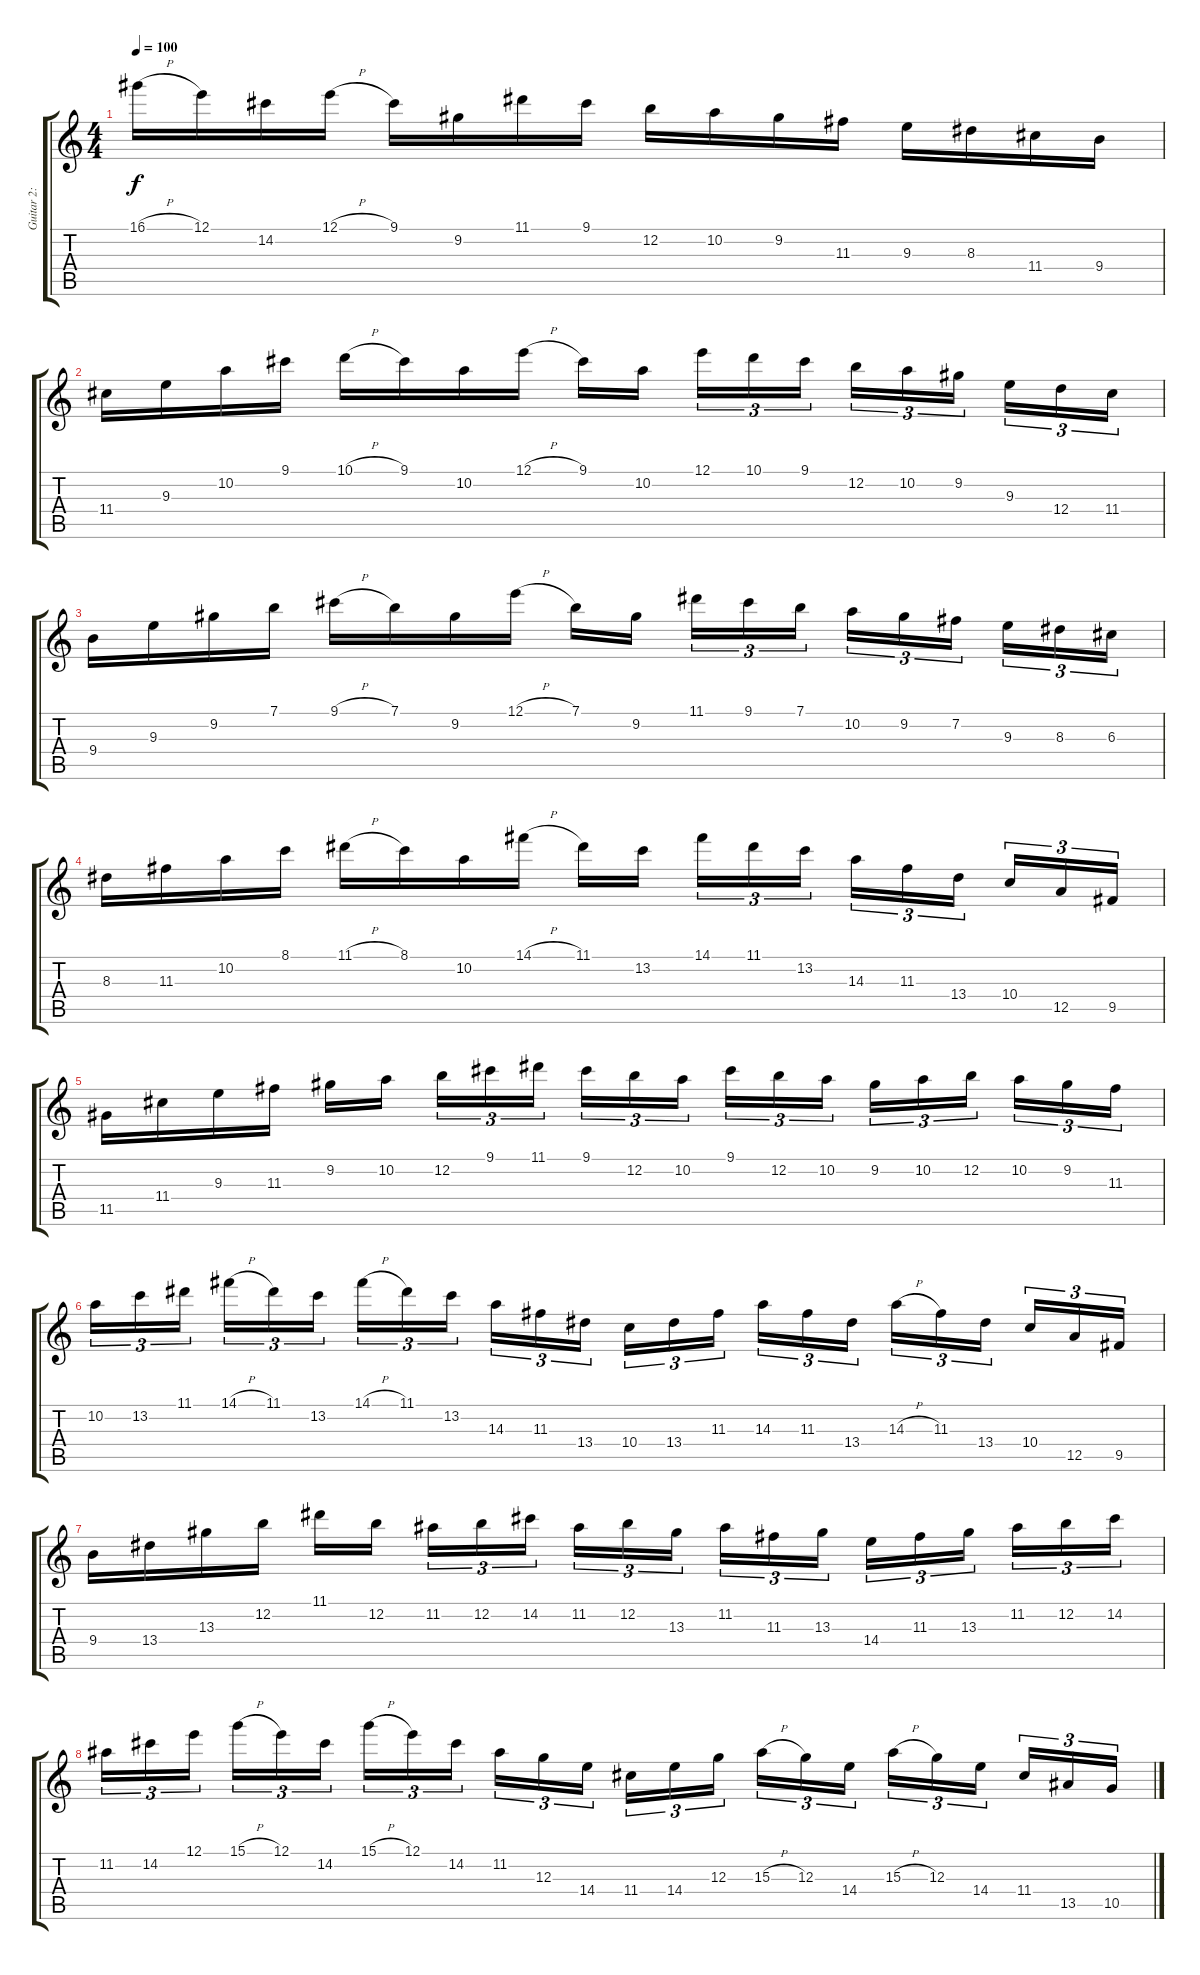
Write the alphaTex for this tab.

\track ("Guitar 2: arpeggios" "Guitar 2: ") {instrument electricguitarjazz}
\staff {score tabs}
\tuning (E4 B3 G3 D3 A2 E2) {hide}
\ts (4 4)
\tempo 100
\clef g2
\ks c
16.1{h}.16{dy f} 12.1.16 14.2.16 12.1{h}.16 9.1.16 9.2.16 11.1.16 9.1.16 12.2.16 10.2.16 9.2.16 11.3.16 9.3.16 8.3.16 11.4.16 9.4.16 |
11.4.16 9.3.16 10.2.16 9.1.16 10.1{h}.16 9.1.16 10.2.16 12.1{h}.16 9.1.16 10.2.16{beam splitsecondary} 12.1.16{tu (3 2)} 10.1.16{tu (3 2)} 9.1.16{tu (3 2)} 12.2.16{tu (3 2)} 10.2.16{tu (3 2)} 9.2.16{tu (3 2) beam splitsecondary} 9.3.16{tu (3 2)} 12.4.16{tu (3 2)} 11.4.16{tu (3 2)} |
9.4.16 9.3.16 9.2.16 7.1.16 9.1{h}.16 7.1.16 9.2.16 12.1{h}.16 7.1.16 9.2.16{beam splitsecondary} 11.1.16{tu (3 2)} 9.1.16{tu (3 2)} 7.1.16{tu (3 2)} 10.2.16{tu (3 2)} 9.2.16{tu (3 2)} 7.2.16{tu (3 2) beam splitsecondary} 9.3.16{tu (3 2)} 8.3.16{tu (3 2)} 6.3.16{tu (3 2)} |
8.3.16 11.3.16 10.2.16 8.1.16 11.1{h}.16 8.1.16 10.2.16 14.1{h}.16 11.1.16 13.2.16{beam splitsecondary} 14.1.16{tu (3 2)} 11.1.16{tu (3 2)} 13.2.16{tu (3 2)} 14.3.16{tu (3 2)} 11.3.16{tu (3 2)} 13.4.16{tu (3 2) beam splitsecondary} 10.4.16{tu (3 2)} 12.5.16{tu (3 2)} 9.5.16{tu (3 2)} |
11.5.16 11.4.16 9.3.16 11.3.16 9.2.16 10.2.16{beam splitsecondary} 12.2.16{tu (3 2)} 9.1.16{tu (3 2)} 11.1.16{tu (3 2)} 9.1.16{tu (3 2)} 12.2.16{tu (3 2)} 10.2.16{tu (3 2) beam splitsecondary} 9.1.16{tu (3 2)} 12.2.16{tu (3 2)} 10.2.16{tu (3 2)} 9.2.16{tu (3 2)} 10.2.16{tu (3 2)} 12.2.16{tu (3 2) beam splitsecondary} 10.2.16{tu (3 2)} 9.2.16{tu (3 2)} 11.3.16{tu (3 2)} |
10.2.16{tu (3 2)} 13.2.16{tu (3 2)} 11.1.16{tu (3 2) beam splitsecondary} 14.1{h}.16{tu (3 2)} 11.1.16{tu (3 2)} 13.2.16{tu (3 2)} 14.1{h}.16{tu (3 2)} 11.1.16{tu (3 2)} 13.2.16{tu (3 2) beam splitsecondary} 14.3.16{tu (3 2)} 11.3.16{tu (3 2)} 13.4.16{tu (3 2)} 10.4.16{tu (3 2)} 13.4.16{tu (3 2)} 11.3.16{tu (3 2) beam splitsecondary} 14.3.16{tu (3 2)} 11.3.16{tu (3 2)} 13.4.16{tu (3 2)} 14.3{h}.16{tu (3 2)} 11.3.16{tu (3 2)} 13.4.16{tu (3 2) beam splitsecondary} 10.4.16{tu (3 2)} 12.5.16{tu (3 2)} 9.5.16{tu (3 2)} |
9.4.16 13.4.16 13.3.16 12.2.16 11.1.16 12.2.16{beam splitsecondary} 11.2.16{tu (3 2)} 12.2.16{tu (3 2)} 14.2.16{tu (3 2)} 11.2.16{tu (3 2)} 12.2.16{tu (3 2)} 13.3.16{tu (3 2) beam splitsecondary} 11.2.16{tu (3 2)} 11.3.16{tu (3 2)} 13.3.16{tu (3 2)} 14.4.16{tu (3 2)} 11.3.16{tu (3 2)} 13.3.16{tu (3 2) beam splitsecondary} 11.2.16{tu (3 2)} 12.2.16{tu (3 2)} 14.2.16{tu (3 2)} |
11.2.16{tu (3 2)} 14.2.16{tu (3 2)} 12.1.16{tu (3 2) beam splitsecondary} 15.1{h}.16{tu (3 2)} 12.1.16{tu (3 2)} 14.2.16{tu (3 2)} 15.1{h}.16{tu (3 2)} 12.1.16{tu (3 2)} 14.2.16{tu (3 2) beam splitsecondary} 11.2.16{tu (3 2)} 12.3.16{tu (3 2)} 14.4.16{tu (3 2)} 11.4.16{tu (3 2)} 14.4.16{tu (3 2)} 12.3.16{tu (3 2) beam splitsecondary} 15.3{h}.16{tu (3 2)} 12.3.16{tu (3 2)} 14.4.16{tu (3 2)} 15.3{h}.16{tu (3 2)} 12.3.16{tu (3 2)} 14.4.16{tu (3 2) beam splitsecondary} 11.4.16{tu (3 2)} 13.5.16{tu (3 2)} 10.5.16{tu (3 2)}
